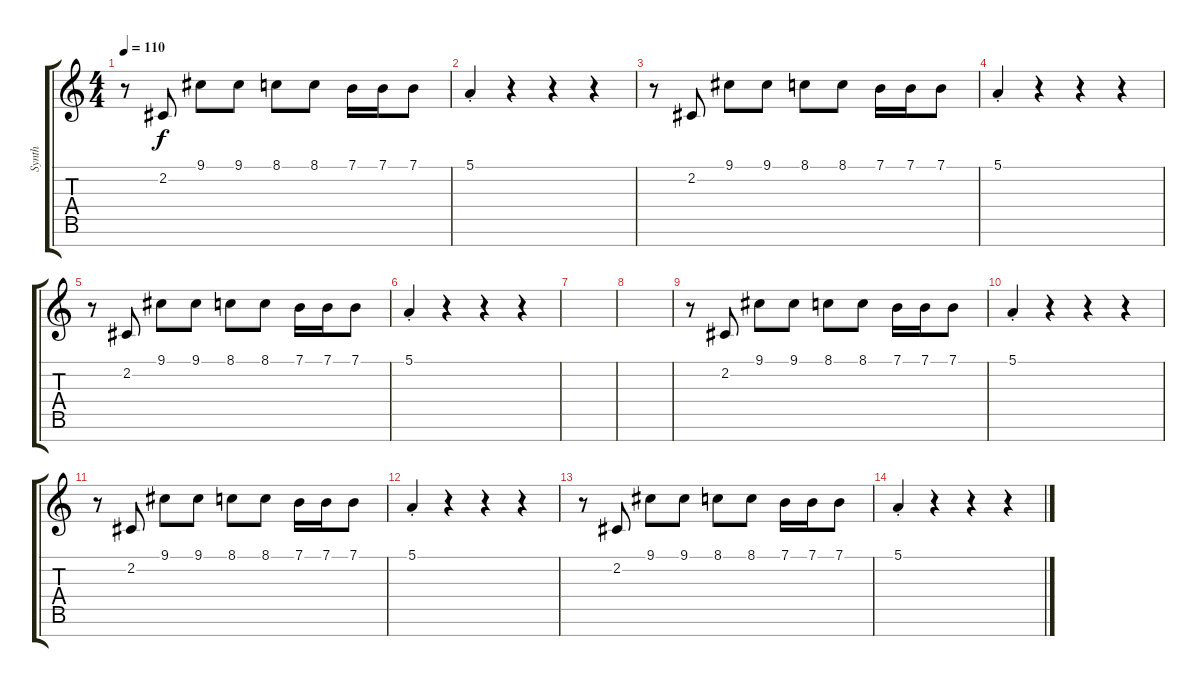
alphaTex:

\track ("Synth" "Synth") {instrument lead2sawtooth}
\staff {score tabs}
\tuning (E4 B3 G3 D3 A2 E2 B1) {hide}
\ts (4 4)
\tempo 110
\clef g2
\ks c
r.8{dy f} 2.2.8 9.1.8 9.1.8 8.1.8 8.1.8 7.1.16 7.1.16 7.1.8 |
5.1{st}.4 r.4 r.4 r.4 |
r.8 2.2.8 9.1.8 9.1.8 8.1.8 8.1.8 7.1.16 7.1.16 7.1.8 |
5.1{st}.4 r.4 r.4 r.4 |
r.8 2.2.8 9.1.8 9.1.8 8.1.8 8.1.8 7.1.16 7.1.16 7.1.8 |
5.1{st}.4 r.4 r.4 r.4 |
|
|
r.8 2.2.8 9.1.8 9.1.8 8.1.8 8.1.8 7.1.16 7.1.16 7.1.8 |
5.1{st}.4 r.4 r.4 r.4 |
r.8 2.2.8 9.1.8 9.1.8 8.1.8 8.1.8 7.1.16 7.1.16 7.1.8 |
5.1{st}.4 r.4 r.4 r.4 |
r.8 2.2.8 9.1.8 9.1.8 8.1.8 8.1.8 7.1.16 7.1.16 7.1.8 |
5.1{st}.4 r.4 r.4 r.4
